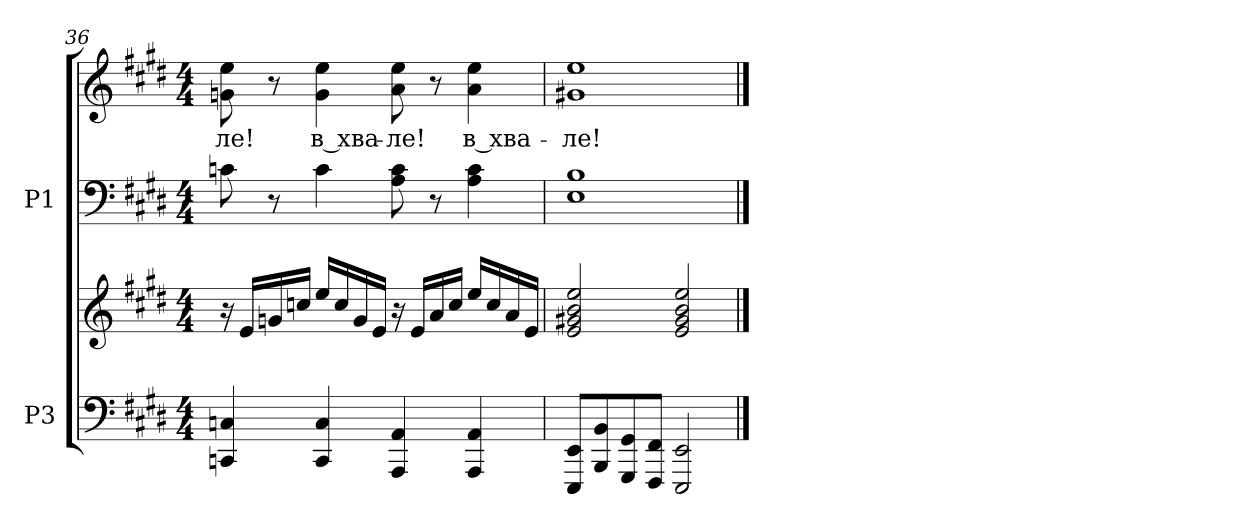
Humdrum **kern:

**kern	**kern	**kern	**kern	**text
*part2	*part2	*part1	*part1	*part1
*staff4	*staff3	*staff2	*staff1	*staff1
*I"P3	*	*I"P1	*	*
!!LO:LB:g=z
*clefF4	*clefG2	*clefF4	*clefG2	*
*k[f#c#g#d#]	*k[f#c#g#d#]	*k[f#c#g#d#]	*k[f#c#g#d#]	*
*E:	*E:	*E:	*E:	*
*M4/4	*M4/4	*M4/4	*M4/4	*
=36	=36	=36	=36	=36
!	!	!	!	!LO:LY:b:color=#000000
4CCni/ 4Cni	16r	8cni\	8gni\ 8eei	-ле!
.	16ei/LL	.	.	.
.	16gni/	8r	8r	.
.	16ccni/JJ	.	.	.
!	!	!	!	!LO:LY:b:color=#000000
4CCi/ 4Ci	16eei/LL	4ci\	4gi\ 4eei	в хва-
.	16cci/	.	.	.
.	16gi/	.	.	.
.	16ei/JJ	.	.	.
!	!	!	!	!LO:LY:b:color=#000000
4AAAi/ 4AAi	16r	8Ai\ 8ci	8ai\ 8eei	-ле!
.	16ei/LL	.	.	.
.	16ai/	8r	8r	.
.	16cci/JJ	.	.	.
!	!	!	!	!LO:LY:b:color=#000000
4AAAi/ 4AAi	16eei/LL	4Ai\ 4ci	4ai\ 4eei	в хва-
.	16cci/	.	.	.
.	16ai/	.	.	.
.	16ei/JJ	.	.	.
=37	=37	=37	=37	=37
!	!	!	!	!LO:LY:b:color=#000000
8EEEi/ 8EEiL	2ei/ 2g#Xi 2bi 2eei	1Ei 1Bi	1g#Xi 1eei	-ле!
8BBBi/ 8BBi	.	.	.	.
8GGG#i/ 8GG#i	.	.	.	.
8FFF#i/ 8FF#iJ	.	.	.	.
2EEEi/ 2EEi	2ei/ 2g#i 2bi 2eei	.	.	.
==	==	==	==	==
*-	*-	*-	*-	*-
